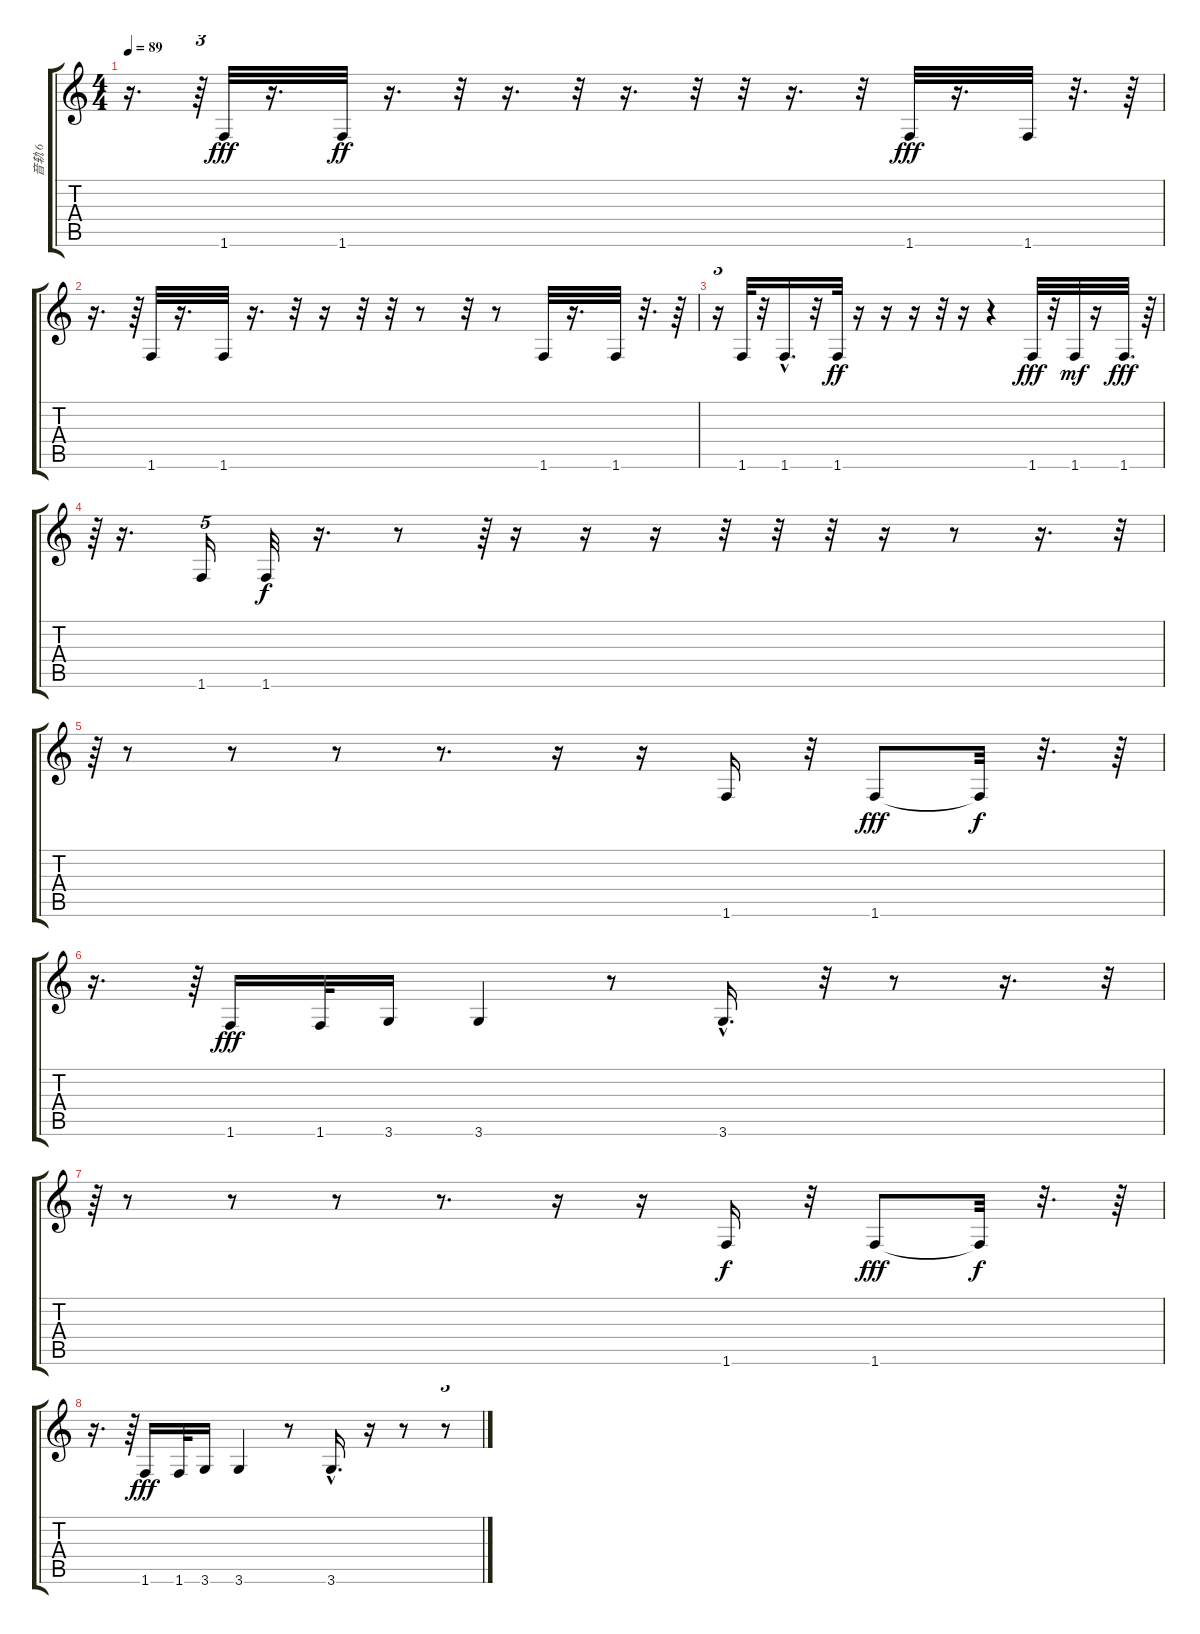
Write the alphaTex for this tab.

\track ("音轨 6" "音轨 6") {instrument acousticbass}
\staff {score tabs}
\tuning (E4 B3 G3 D3 A2 E2) {hide}
\ts (4 4)
\tempo 89
\clef g2
\ks c
r.16{d dy fff} r.64{tu (3 2)} 1.6.32 r.16{d} 1.6.32{dy ff} r.16{d} r.32 r.16{d} r.32 r.16{d} r.32 r.32 r.16{d} r.32 1.6.32{dy fff} r.16{d} 1.6.32 r.32{d} r.64 |
r.16{d} r.64{tu (3 2)} 1.6.32 r.16{d} 1.6.32 r.16{d} r.32 r.16 r.32 r.32 r.8 r.32 r.8 1.6.32 r.16{d} 1.6.32 r.32{d} r.64 |
r.16{tu (3 2)} 1.6.32 r.32 1.6{hac}.16{d} r.32 1.6.32{dy ff} r.16 r.16 r.16 r.32 r.16 r.4 1.6.32{dy fff} r.32 1.6.32{dy mf} r.16 1.6.32{d dy fff} r.64 |
r.64{tu (3 2)} r.16{d} 1.6.16{tu (5 4)} 1.6.32{dy f} r.16{d} r.8 r.64{tu (5 4)} r.16 r.16 r.16 r.32 r.32 r.32 r.16 r.8 r.16{d} r.32{tu (3 2)} |
r.64{tu (3 2)} r.8 r.8 r.8 r.8{d} r.16 r.16 1.6.16 r.32 1.6.8{dy fff} 1.6{t}.32{dy f} r.32{d} r.64 |
r.16{d} r.64{tu (3 2)} 1.6.16{dy fff} 1.6.32 3.6.16 3.6.4 r.8 3.6{hac}.16{d} r.32 r.8 r.16{d} r.32{tu (3 2)} |
r.64{tu (3 2)} r.8 r.8 r.8 r.8{d} r.16 r.16 1.6.16{dy f} r.32 1.6.8{dy fff} 1.6{t}.32{dy f} r.32{d} r.64 |
r.16{d} r.64{tu (3 2)} 1.6.16{dy fff} 1.6.32 3.6.16 3.6.4 r.8 3.6{hac}.16{d} r.16 r.8 r.8{tu (3 2)}
